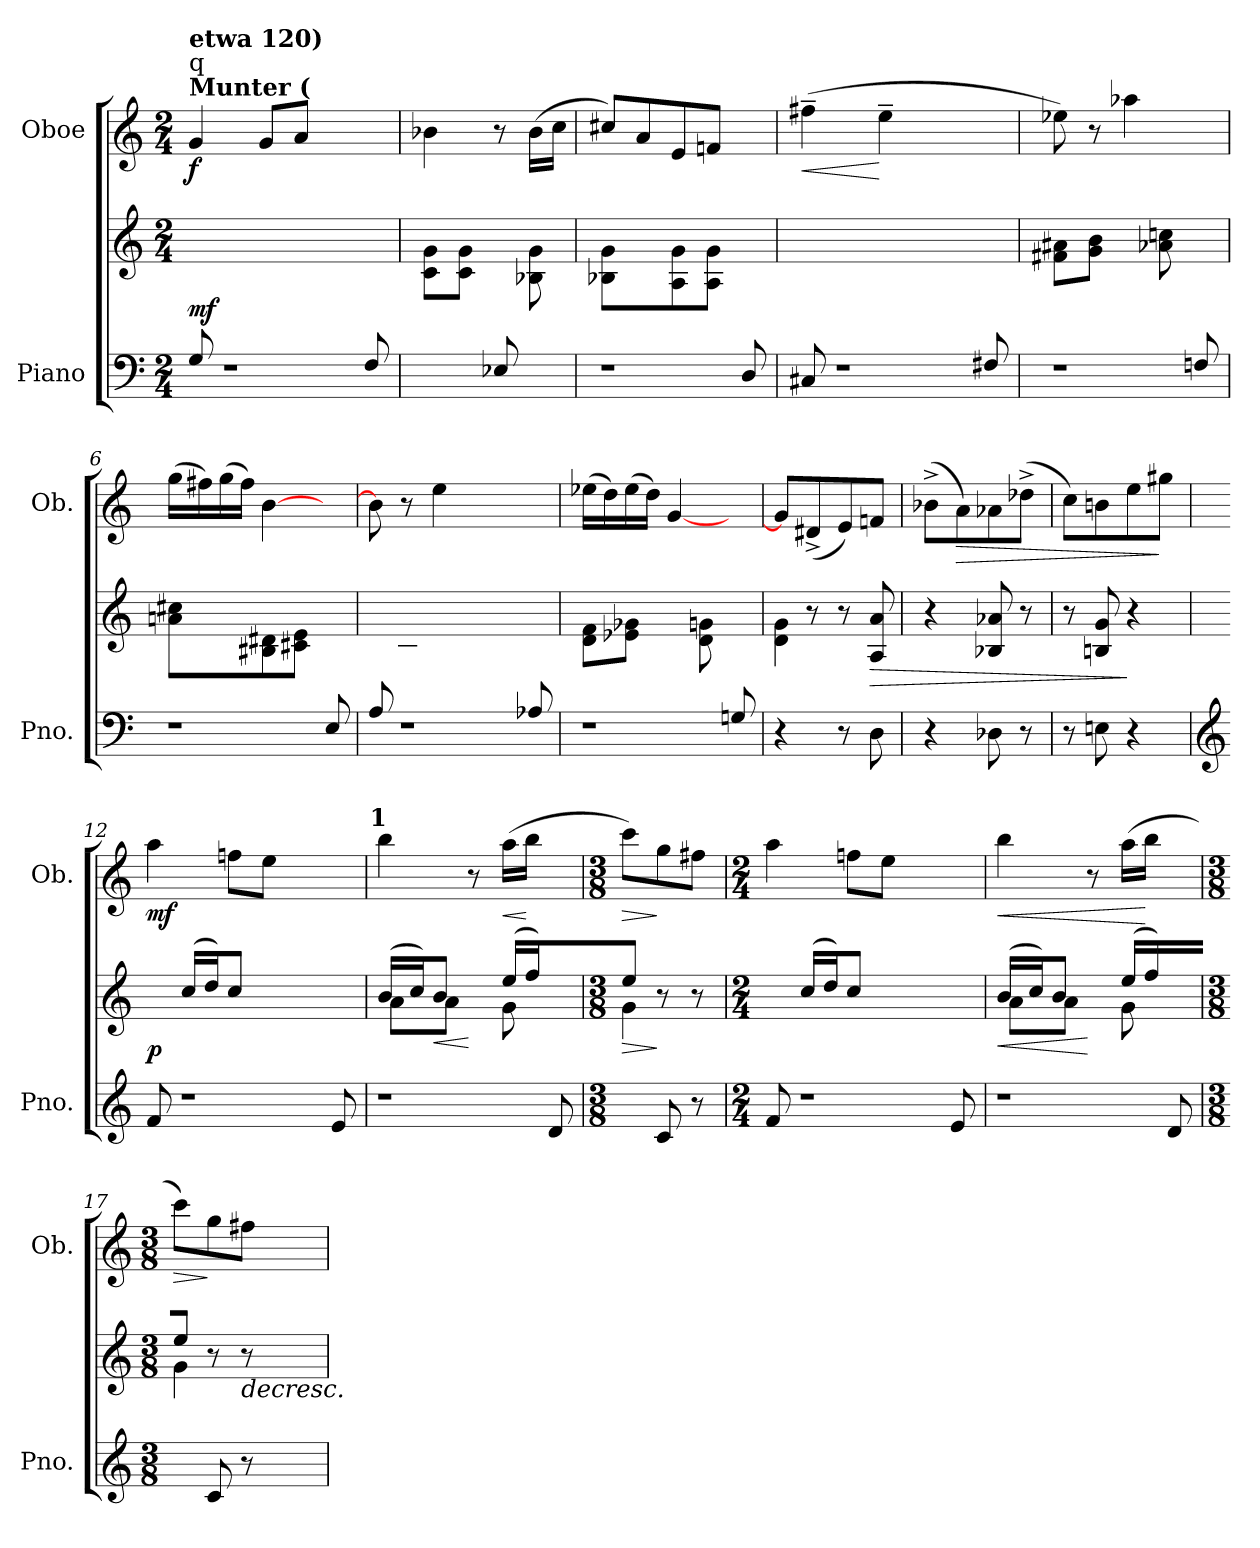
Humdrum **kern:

**kern	**kern	**dynam	**kern	**dynam
*part2	*part2	*part2	*part1	*part1
*staff3	*staff2	*staff2/3	*staff1	*staff1
*I"Piano	*	*	*I"Oboe	*
*I'Pno.	*	*	*I'Ob.	*
!!LO:PB:g=z
*clefF4	*clefG2	*	*clefG2	*
*k[]	*k[]	*	*k[]	*
*C:	*C:	*	*C:	*
*M2/4	*M2/4	*	*M2/4	*
=1	=1	=1	=1	=1
!	!	!	!LO:TX:a:B:t=Munter (	!
!	!	!	!LO:TX:t=q	!
!	!	!	!LO:TX:B:t=etwa 120)	!
8Gi/L	8ryy	mf	4gi/	f
!LO:N:vis=1	!	!	!	!
2r	8di\ 8gi	.	.	.
.	8di\ 8giJ	.	8gi/L	.
.	4.ryy	.	8ai/J	.
.	.	.	4ryy	.
8Fi/L	.	.	.	.
=2	=2	=2	=2	=2
*^	*	*	*	*
!	!LO:N:vis=1	!	!	!	!
4ryy	2ryy	8ci\ 8gi	.	4b-Xi\	.
.	.	8ci\ 8giJ	.	.	.
8E-Xi/L	.	8ryy	.	8r	.
8ryy	.	8B-Xi\ 8gi	.	(16b-i\LL	.
.	.	.	.	16cci\JJ	.
*v	*v	*	*	*	*
=3	=3	=3	=3	=3
!LO:N:vis=1	!	!	!	!
2r	8B-Xi\ 8giJ	.	8cc#Xi/L)	.
.	8ryy	.	8ai/	.
.	8Ai\ 8gi	.	8ei/	.
.	8Ai\ 8giJ	.	8fni/J	.
8Di/L	8ryy	.	8ryy	.
=4	=4	=4	=4	=4
!	!	!	!	!LO:HP:b
8C#Xi/L	8ryy	.	(4ff#X~i\	<
!LO:N:vis=1	!	!	!	!
2r	8fni\ 8ai	.	.	.
.	8f#Xi\ 8a#XiJ	.	4ee~i\	[
.	4.ryy	.	.	.
.	.	.	4ryy	.
8F#Xi/L	.	.	.	.
=5	=5	=5	=5	=5
!LO:N:vis=1	!	!	!	!
2r	8f#Xi\ 8a#Xi	.	8ee-Xi\)	.
.	8gi\ 8biJ	.	8r	.
.	8ryy	.	4aa-Xi\	.
.	8a-Xi\ 8ccni	.	.	.
8Fni/L	8ryy	.	8ryy	.
=6	=6	=6	=6	=6
!LO:N:vis=1	!	!	!	!
2r	8ani\ 8cc#XiJ	.	(16ggi\LL	.
.	.	.	16ff#Xi\)	.
.	8ryy	.	(16ggi\	.
.	.	.	16ff#i\JJ)	.
.	8B#Xi\ 8d#Xi	.	[>4bi\	.
.	8c#Xi\ 8eiJ	.	.	.
8Ei/L	8ryy	.	8ryy	.
=7	=7	=7	=7	=7
8Ai/L	8ryy	.	8bi\]	.
!LO:N:vis=1	!	!	!	!
2r	8c#Xi\ 8ei	.	8r	.
.	8di\ 8fniJ	.	4eei\	.
.	4.ryy	.	.	.
.	.	.	4ryy	.
8A-Xi/L	.	.	.	.
=8	=8	=8	=8	=8
!LO:N:vis=1	!	!	!	!
2r	8di\ 8fi	.	(16ee-Xi\LL	.
.	.	.	16ddi\)	.
.	8e-Xi\ 8g-XiJ	.	(16ee-i\	.
.	.	.	16ddi\JJ)	.
.	8ryy	.	[<4gi/	.
.	8di\ 8gni	.	.	.
8Gni/L	8ryy	.	8ryy	.
!!LO:LB:g=z
=9	=9	=9	=9	=9
4r	8di\ 8giJ	.	8gi/L]	.
.	8r	.	(8d#X^i/	.
8r	8r	.	8ei/)	.
!	!	!LO:HP:b	!	!
8Di\	8Ai/ 8ai	>	8fni/J	.
=10	=10	=10	=10	=10
4r	4r	.	(8b-X^i\L	.
!	!	!	!	!LO:HP:b
.	.	.	8ai\)	>
8D-Xi\	8B-Xi/ 8a-Xi	.	8a-Xi\	.
8r	8r	.	(8dd-X^i\J	.
=11	=11	=11	=11	=11
8r	8r	.	8cci\L)	.
8Eni\	8Bni/ 8gi	.	8bni\	.
4r	4r	]	8eei\	.
.	.	.	8gg#Xi\J	]
=12	=12	=12	=12	=12
*clefG2	*	*	*	*
*	*^	*	*	*
8fi/L	8ryy	8ryy	p	4aai\	mf
!LO:N:vis=1	!	!	!	!	!
2r	(16cci/LL	8ai\	.	.	.
.	16ddi/J)	.	.	.	.
.	8cci/J	8ai\J	.	8ffni\L	.
.	4.ryy	4.ryy	.	8eei\J	.
.	.	.	.	4ryy	.
8ei/L	.	.	.	.	.
=13	=13	=13	=13	=13	=13
!	!	!	!	!LO:TX:a:B:cj:t=1	!
!LO:N:vis=1	!	!	!	!	!
2r	(16bi/LL	8ai\	.	4bbi\	.
.	16cci/J)	.	.	.	.
!	!	!	!LO:HP:b	!	!
.	8bi/J	8ai\J	<	.	.
.	8ryy	8ryy	[	8r	.
!	!	!	!	!	!LO:HP:b
.	(16eei/LL	8gi\	.	(16aai\LL	<
.	16ffi/J)	.	.	16bbi\JJ	[
8di/L	8ryy	8ryy	.	8ryy	.
=14	=14	=14	=14	=14	=14
*M3/8	*M3/8	*	*	*M3/8	*
!	!	!	!LO:HP:b	!	!LO:HP:b
8ryy	8eei/J	8gi\J	>	8ccci\L)	>
8ci/	8r	4ryy	]	8ggi\	]
8r	8r	.	.	8ff#Xi\J	.
=15	=15	=15	=15	=15	=15
*M2/4	*M2/4	*	*	*M2/4	*
8fi/L	8ryy	8ryy	.	4aai\	.
!LO:N:vis=1	!	!	!	!	!
2r	(16cci/LL	8ai\	.	.	.
.	16ddi/J)	.	.	.	.
.	8cci/J	8ai\J	.	8ffni\L	.
.	4.ryy	4.ryy	.	8eei\J	.
.	.	.	.	4ryy	.
8ei/L	.	.	.	.	.
=16	=16	=16	=16	=16	=16
!LO:N:vis=1	!	!	!LO:HP:b	!	!LO:HP:b
2r	(16bi/LL	8ai\	<	4bbi\	<
.	16cci/J)	.	.	.	.
.	8bi/J	8ai\J	.	.	.
.	8ryy	8ryy	[	8r	.
.	(16eei/LL	8gi\	.	(16aai\LL	.
.	16ffi/J)	.	.	16bbi\JJ	[
8di/L	8ryy	8ryy	.	8ryy	.
=17	=17	=17	=17	=17	=17
*M3/8	*M3/8	*	*	*M3/8	*
!	!	!	!	!	!LO:HP:b
8ryy	8eei/J	8gi\J	.	8ccci\L)	>
8ci/	8r	4ryy	]	8ggi\	]
!	!	!	!LO:HP:b	!	!
8r	8r	.	>	8ff#Xi\J	.
*	*v	*v	*	*	*
=	=	=	=	=
*-	*-	*-	*-	*-
